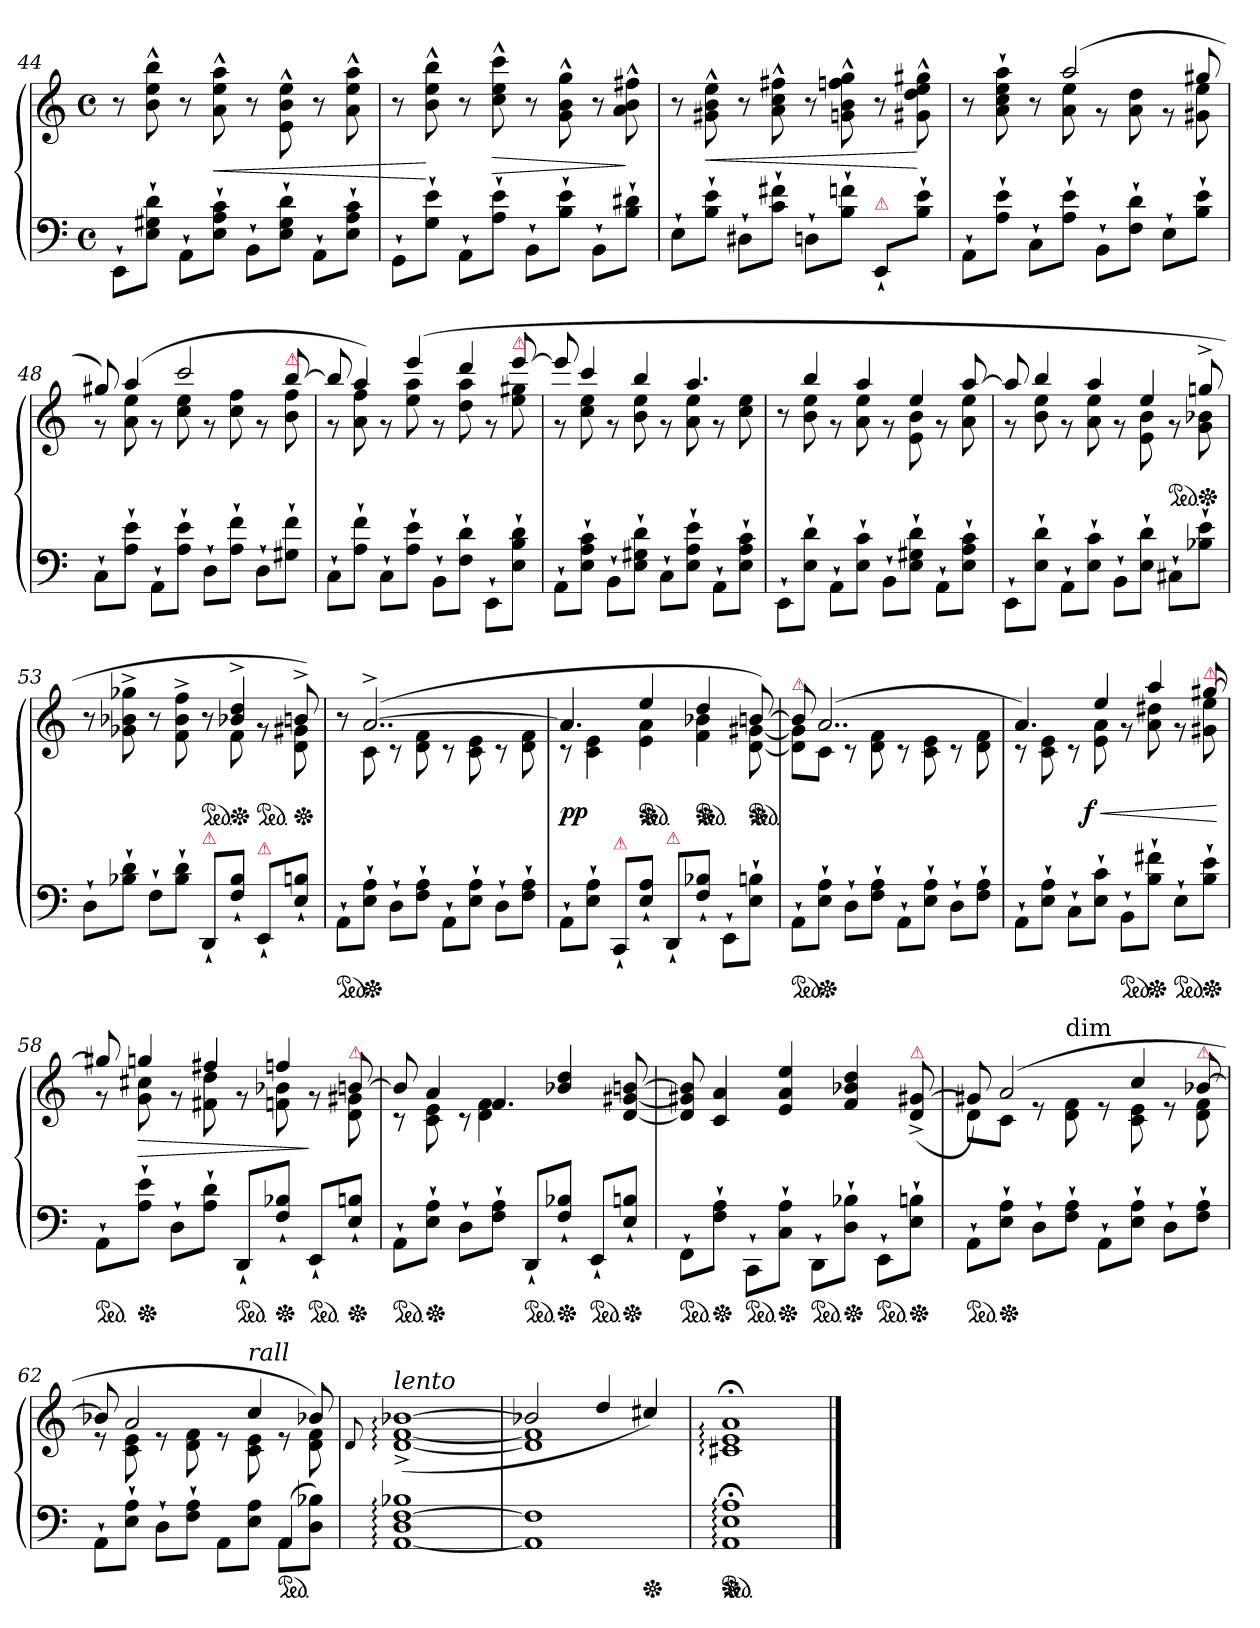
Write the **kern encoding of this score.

**kern	**kern	**dynam
*part1	*part1	*part1
*staff2	*staff1	*staff1/2
*clefF4	*clefG2	*
*k[]	*k[]	*
*a:	*a:	*
*M2/2	*M2/2	*
*met(c)	*met(c)	*
=44	=44	=44
8EE`>\L	8r	.
8E`>\ 8G#X`>\ 8d`>\J	8b^^> 8ee^^> 8bb^^>	.
8AA`>L	8r	.
8E`> 8A`> 8c`>J	8a^^> 8ee^^> 8aa^^>	<
8BB`>L	8r	.
8E`> 8G#`> 8d`>J	8e^^>\ 8b^^>\ 8ee^^>\	.
8AA`>L	8r	.
8E`> 8A`> 8c`>J	8a^^> 8ee^^> 8aa^^>	.
=45	=45	=45
8GG`>L	8r	.
8G`> 8e`>J	8b^^> 8ee^^> 8bb^^>	[
8AA`>L	8r	.
8A`> 8e`>J	8cc^^> 8ee^^> 8ccc^^>	>
8BB`>L	8r	.
8B`> 8e`>J	8g^^> 8b^^> 8gg^^>	.
8BB`>L	8r	.
8B`> 8d#X`>J	8a^^> 8b^^> 8ff#X^^>	]
=46	=46	=46
8E`>L	8r	.
8B`> 8e`>J	8g#X^^> 8b^^> 8ee^^>	<
8D#X`>L	8r	.
8c`> 8f#X`>J	8a^^> 8cc^^> 8ff#X^^>	.
8Dn`>L	8r	.
8B`> 8fn`>J	8gn^^> 8b^^> 8ffn^^> 8gg^^>	.
!LO:TX:a:color=crimson:t=⚠	!	!
8EE`>/L	8r	.
8B`>\ 8e`>\J	8g#X^^> 8dd^^> 8ee^^> 8gg#X^^>	[
=47	=47	=47
*	*^	*
8AA`>L	4.rbbbyy	8r	.
8A`> 8e`>J	.	8a`> 8cc`> 8ee`> 8aa`>	.
8C`>L	.	8r	.
8A`> 8e`>J	(2aa	8a 8ee	.
8BB`>L	.	8r	.
8F`> 8d`>J	.	8a 8dd	.
8E`>L	.	8r	.
8B`> 8e`>J	8gg#X	8g#X 8ee	.
=48	=48	=48	=48
8C`>L	8gg#X)	8r	.
8A`> 8e`>J	(4aa	8a 8ee	.
8AA`>L	.	8r	.
8A`> 8e`>J	2ccc	8cc 8ee	.
8D`>L	.	8r	.
8A`> 8f`>J	.	8cc 8ff	.
8D`>L	.	8r	.
!	!LO:TX:a:color=crimson:t=⚠	!	!
8G#X`> 8f`>J	[8bb	8b 8ff	.
=49	=49	=49	=49
8C`>L	8bb]	8r	.
8A`> 8f`>J	4aa)	8a 8ff	.
8C`>L	.	8r	.
8A`> 8e`>J	(4eee	8ee 8aa	.
8BB`>L	.	8r	.
8F`> 8d`>J	4ddd	8dd 8aa	.
8EE`>\L	.	8r	.
!	!LO:TX:a:color=crimson:t=⚠	!	!
8E`>\ 8B`>\ 8d`>\J	[8eee	8ee 8gg#X	.
=50	=50	=50	=50
8AA`>L	8eee]	8r	.
8E`> 8A`> 8c`>J	4ccc	8cc 8ee	.
8BB`>L	.	8r	.
8E`> 8G#X`> 8d`>J	4bb	8b 8ee	.
8C`>L	.	8r	.
8E`> 8A`> 8e`>J	4.aa	8a 8ee	.
8AA`>L	.	8r	.
8E`> 8A`> 8c`>J	.	8cc 8ee	.
=51	=51	=51	=51
8EE`>\L	8rbbbyy	8r	.
8E`>\ 8d`>\J	4bb	8b 8ee	.
8AA`>L	.	8r	.
8E`> 8c`>J	4aa	8a 8ee	.
8BB`>L	.	8r	.
8E`> 8G#X`> 8d`>J	4ee	8e 8b	.
8AA`>L	.	8r	.
8E`> 8A`> 8c`>J	[8aa	8a 8ee	.
=52	=52	=52	=52
8EE`>\L	8aa]	8r	.
8E`>\ 8d`>\J	4bb	8b 8ee	.
8AA`>L	.	8r	.
8E`> 8c`>J	4aa	8a 8ee	.
8BB`>L	.	8r	.
8E`> 8d`>J	4ee	8e 8b	.
*	*ped	*	*
8C#X`>L	.	8r	.
*	*Xped	*	*
8B-X`> 8e`>J	8ggn^>	8g 8b-X	.
=53	=53	=53	=53
8D`>\L	2rbbbyy	8r	.
8B-X`>\ 8d`>\J	.	8g-X^> 8b-X^> 8gg-X^>	.
8F`>\L	.	8r	.
8B-`>\ 8d`>\J	.	8f^> 8b-^> 8ff^>	.
!LO:TX:a:color=crimson:t=⚠	!	!	!
*	*ped	*	*
8DD`>/L	8rcccyy	8r	.
*	*Xped	*	*
8F`>\ 8B-`>\J	4b-X^> 4dd^>	8f	.
!LO:TX:a:color=crimson:t=⚠	!	!	!
*	*ped	*	*
8EE`>/L	.	8rg	.
*	*Xped	*	*
8E`>\ 8Bn`>\J	8bn^>)	8d 8g#X	.
=54	=54	=54	=54
*ped	*	*	*
8AA`>\L	8r	8rcccyy	.
*Xped	*	*	*
8E`>\ 8A`>\J	([2..a^	8c	.
8D`>L	.	8r	.
8F`> 8A`>J	.	8d 8f	.
8AA`>\L	.	8rc	.
8E`>\ 8A`>\J	.	8c 8e	.
8D`>L	.	8rc	.
8F`> 8A`>J	.	8d 8f	.
=55	=55	=55	=55
8AA`>\L	4.a]	8rc	pp
8E`>\ 8A`>\J	.	4c 4e	.
!LO:TX:a:color=crimson:t=⚠	!	!	!
*	*ped	*	*
8CC`>/L	.	.	.
*	*Xped	*	*
8E`>\ 8A`>\J	4ee	4e 4a	.
!LO:TX:a:color=crimson:t=⚠	!	!	!
*	*ped	*	*
8DD`>/L	.	.	.
*	*Xped	*	*
8F`>\ 8B-X`>\J	4dd	4f 4b-X	.
*	*ped	*	*
8EE`>\L	.	.	.
*	*Xped	*	*
8E`>\ 8Bn`>\J	[8bn)	[8d [8g#X	.
=56	=56	=56	=56
!	!LO:TX:a:color=crimson:t=⚠	!	!
*ped	*	*	*
8AA`>\L	8b]	8d] 8g#]L	.
*Xped	*	*	*
8E`>\ 8A`>\J	(2..a	8cJ	.
8D`>L	.	8rc	.
8F`> 8A`>J	.	8d 8f	.
8AA`>\L	.	8rc	.
8E`>\ 8A`>\J	.	8c 8e	.
8D`>L	.	8rc	.
8F`> 8A`>J	.	8d 8f	.
=57	=57	=57	=57
8AA`>\L	4.a)	8rc	.
8E`>\ 8A`>\J	.	8c 8e	.
8C`>L	.	8rc	.
!	!	!	!LO:DY:n=1:rj
8E`> 8c`>J	4ee	8e 8a	< f
*ped	*	*	*
8BB`>L	.	8r	.
*Xped	*	*	*
8B`> 8f#X`>J	4aa	8a 8dd#X	.
*ped	*	*	*
8E`>L	.	8r	.
!	!LO:TX:a:color=crimson:t=⚠	!	!
*Xped	*	*	*
8B`> 8e`>J	[8gg#X	8g#X 8ee	.
*	*v	*v	*
.	.	[
=58	=58	=58
*	*^	*
*ped	*	*	*
8AA`>L	8gg#X]	8r	.
*Xped	*	*	*
8A`> 8e`>J	4ggn	8g 8cc#X	>
8D`>L	.	8r	.
8A`> 8d`>J	4ff#X	8f#X 8dd	.
!LO:TX:a:color=crimson:t=⚠	!	!	!
*ped	*	*	*
8DD`</L	.	8r	.
*Xped	*	*	*
8F`>\ 8B-X`>\J	4ffn	8fn 8b-X	.
!LO:TX:a:color=crimson:t=⚠	!	!	!
*ped	*	*	*
8EE`</L	.	8r	]
!	!LO:TX:a:color=crimson:t=⚠	!	!
*Xped	*	*	*
8E`>\ 8Bn`>\J	[8bn	8d 8g#X	.
=59	=59	=59	=59
*ped	*	*	*
8AA`>\L	8b]	8rc	.
*Xped	*	*	*
8E`>\ 8A`>\J	4a	8c 8e	.
8D`>L	.	8rc	.
!	!LO:N:vis=4.	!	!
8F`> 8A`>J	4f	4d 4f	.
!LO:TX:a:color=crimson:t=⚠	!	!	!
*ped	*	*	*
8DD`</L	.	.	.
*Xped	*	*	*
8F`>\ 8B-X`>\J	4b-X/ 4dd/	4.rcyy	.
!LO:TX:a:color=crimson:t=⚠	!	!	!
*ped	*	*	*
8EE`</L	.	.	.
*Xped	*	*	*
8E`>\ 8Bn`>\J	[8d [8g#X [8bn	.	.
*	*v	*v	*
=60	=60	=60
*ped	*	*
8FF`>\L	8d] 8g#X] 8b]	.
*Xped	*	*
8F`>\ 8A`>\J	4c 4a	.
*ped	*	*
8CC`>\L	.	.
*Xped	*	*
8C`>\ 8A`>\J	4e 4a 4ee	.
*ped	*	*
8DD`>\L	.	.
*Xped	*	*
8D`>\ 8B-X`>\J	4f 4b-X 4dd	.
*ped	*	*
8EE`>\L	.	.
!	!LO:TX:a:color=crimson:t=⚠	!
*Xped	*	*
8E`>\ 8Bn`>\J	(8d^> [8g#X^>	.
=61	=61	=61
*	*^	*
*ped	*	*	*
8AA`>\L	8g#X])	8dL	.
*Xped	*	*	*
8E`>\ 8A`>\J	(2a	8cJ	.
8D`>L	.	8re	.
!	!	!LO:TX:a:t=dim	!
8F`> 8A`>J	.	8d 8f	.
8AA`>\L	.	8re	.
8E`>\ 8A`>\J	4cc	8c 8e	.
8D`>L	.	8re	.
!	!LO:TX:a:color=crimson:t=⚠	!	!
8F`> 8A`>J	[8b-X	8d 8f	.
=62	=62	=62	=62
*^	*	*	*
2.ryy	8AA`>\L	8b-X]	8re	.
.	8E`>\ 8A`>\J	2a	8c 8e	.
.	8D`>L	.	8re	.
.	8F`> 8A`>J	.	8d 8f	.
.	8AA\L	.	8re	.
!	!	!LO:TX:a:i:t=rall	!	!
.	8E\ 8A\J	4cc	8c 8e	.
*ped	*	*	*	*
(4AA	8AAL	.	8re	.
.	8D 8B-XJ)	8b-X)	8d 8f	.
*v	*v	*	*	*
*	*v	*v	*
=63	=63	=63
.	8qqd	.
!	!LO:TX:a:i:t=lento	!
[1AA: 1D: [1F: 1B-X:	(>[1d:^< [1f:^< [1b-X:^<	.
=64	=64	=64
*	*^	*
1AA] 1F]	2b-X]	1d] 1f]	.
.	4dd	.	.
*Xped	*	*	*
.	4cc#X)	.	.
*	*v	*v	*
=65	=65	=65
*ped	*	*
*Xped	*	*
1AA;<: 1E;<: 1A;<:	1c#X;<: 1e;<: 1a;<:	.
==	==	==
*-	*-	*-
